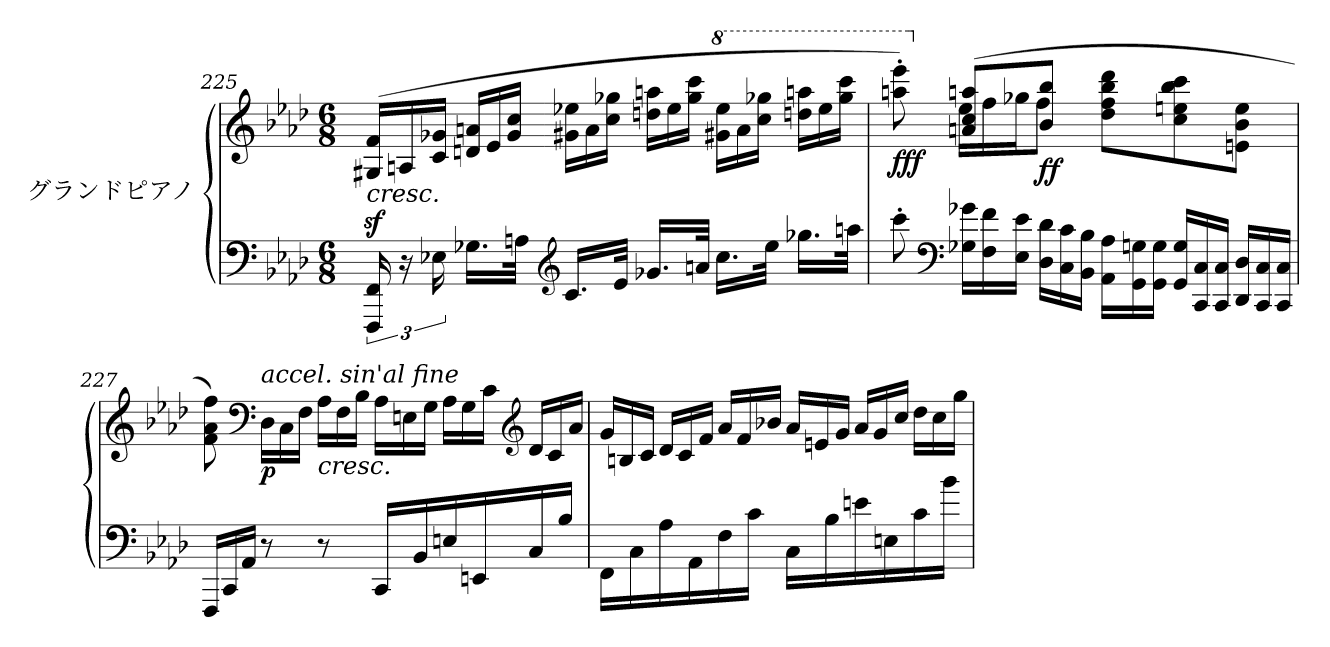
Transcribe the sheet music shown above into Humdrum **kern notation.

**kern	**kern	**dynam
*part1	*part1	*part1
*staff2	*staff1	*staff1/2
*I"グランドピアノ	*	*
!!LO:PB:g=z
*clefF4	*clefG2	*
*k[b-e-a-d-]	*k[b-e-a-d-]	*
*M6/8	*M6/8	*
*	*Xtuplet	*
=225	=225	=225
!	!	!LO:HP:b
24FFF/ 24FF/	(>24G#X/z< 24f/z<LL	<
24r	24An/	.
24E-X\	24c/ 24g-X/JJ	.
16.G-X\LL	24dn/ 24an/LL	.
.	24e-/	.
.	24g-/ 24cc/JJ	.
32An\JJk	.	.
*clefG2	*	*
16.c/LL	24g#X\ 24ee-X\LL	.
.	24a\	.
.	24cc\ 24gg-X\JJ	.
32e-/JJk	.	.
16.g-X/LL	24ddn\ 24aan\LL	.
.	24ee-\	.
.	24gg-\ 24ccc\JJ	.
32an/JJk	.	.
*	*8va	*
16.cc\LL	24gg#X\ 24eee-\LL	.
.	24aa\	.
.	24ccc\ 24ggg-X\JJ	.
32ee-\JJk	.	.
16.gg-X\LL	24dddn\ 24aaan\LL	.
.	24eee-\	.
.	24ggg-\ 24cccc\JJ	.
32aan\JJk	.	.
=226	=226	=226
*	*^	*
!	!	!	!LO:DY:b
8ccc'\	8aaan\' 8eeee-\')	8rgyy	fff
*clefF4	*	*	*
*Xtuplet	*	*	*
*	*X8va	*	*
24G-X\ 24g-X\LL	(>8an/ 8cc/ 8aan/L	24ee-\LL	.
24F\ 24f\	.	24ff\	.
24E-\ 24e-\JJ	.	24gg-X\J	.
!	!	!	!LO:DY:n=1:b
24D-\ 24d-\LL	8b-/ 8bb-/J	8ff\J	[ ff
24C\ 24c\	.	.	.
24BB-\ 24B-\JJ	.	.	.
24AA-\ 24A-\LL	8dd-\ 8ff\ 8bb-\ 8ddd-\L	4.reyy	.
24GG\ 24Gn\	.	.	.
24GG\ 24G\JJ	.	.	.
24GG/ 24G/LL	8cc\ 8een\ 8bb-\ 8ccc\	.	.
24CC/ 24C/	.	.	.
24CC/ 24C/JJ	.	.	.
24DD-/ 24D-/LL	8en\ 8b-\ 8ee\J	.	.
24CC/ 24C/	.	.	.
24CC/ 24C/JJ	.	.	.
*	*v	*v	*
!!LO:LB:g=z
=227	=227	=227
24FFF/LL	8f\ 8a-\ 8ff\)	.
24CC/	.	.
24AA-/JJ	.	.
*	*clefF4	*
!	!LO:TX:a:i:t=accel.  sin'al  fine	!
!	!	!LO:DY:b
8r	24D-\LL	p
.	24C\	.
.	24F\JJ	.
!	!LO:TX:b:i:t=cresc.	!
8r	24A-\LL	.
.	24F\	.
.	24B-\JJ	.
*	*MM87	*
16CC/LL	24A-\LL	.
.	24En\	.
16BB-/	.	.
.	24G\JJ	.
16En/	24A-\LL	.
.	24G\	.
16EEn/	.	.
.	24c\JJ	.
*	*clefG2	*
16C/	24d-/LL	.
.	24c/	.
16B-/JJ	.	.
.	24a-/JJ	.
=228	=228	=228
*	*MM93	*
16FF\LL	24g/LL	.
.	24Bn/	.
16C\	.	.
.	24c/JJ	.
16A-\	24d-/LL	.
.	24c/	.
16AA-\	.	.
.	24f/JJ	.
16F\	24a-/LL	.
.	24f/	.
16c\JJ	.	.
.	24b-X/JJ	.
*	*MM99	*
16C\LL	24a-/LL	.
.	24en/	.
16B-\	.	.
.	24g/JJ	.
16en\	24a-/LL	.
.	24g/	.
16En\	.	.
.	24cc/JJ	.
16c\	24dd-\LL	.
.	24cc\	.
16b-\JJ	.	.
.	24gg\JJ	.
=	=	=
*-	*-	*-
